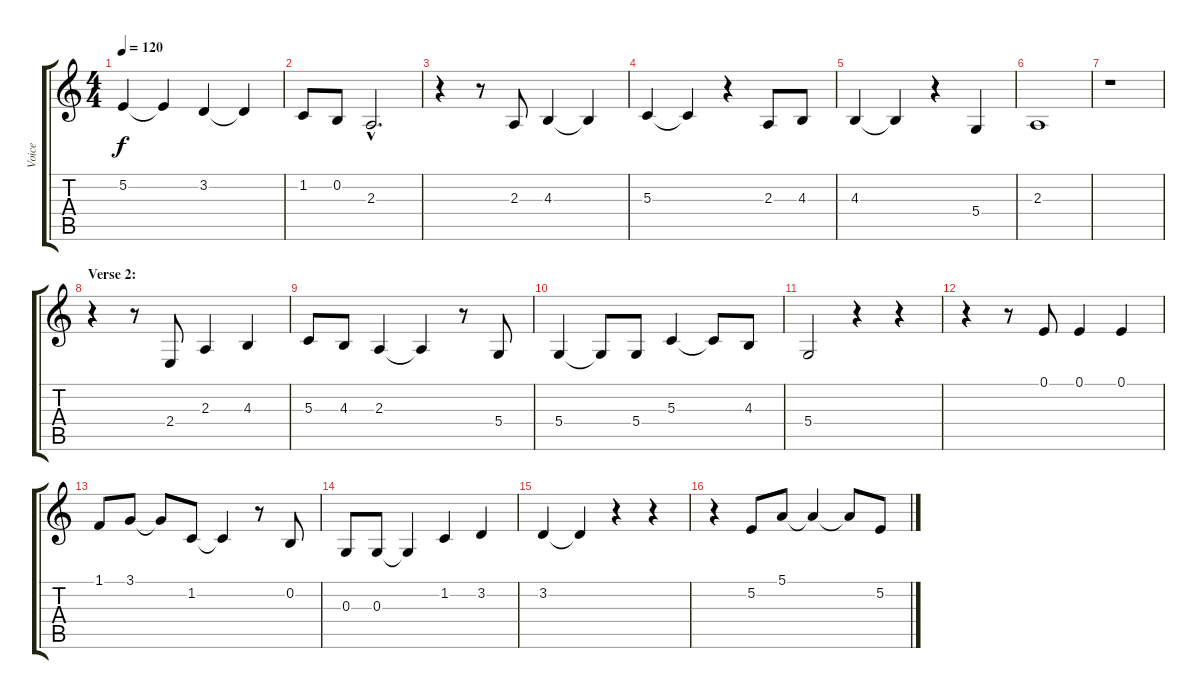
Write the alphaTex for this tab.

\track ("Voice" "Voice") {instrument cello}
\staff {score tabs}
\tuning (E4 B3 G3 D3 A2 E2) {hide}
\ts (4 4)
\tempo 120
\clef g2
\ks c
5.2.4{dy f} 5.2{t}.4 3.2.4 3.2{t}.4 |
1.2.8 0.2.8 2.3{hac}.2{d} |
r.4 r.8 2.3.8 4.3.4 4.3{t}.4 |
5.3.4 5.3{t}.4 r.4 2.3.8 4.3.8 |
4.3.4 4.3{t}.4 r.4 5.4.4 |
2.3.1 |
r.1 |
\section ("" "Verse 2:")
r.4 r.8 2.4.8 2.3.4 4.3.4 |
5.3.8 4.3.8 2.3.4 2.3{t}.4 r.8 5.4.8 |
5.4.4 5.4{t}.8 5.4.8 5.3.4 5.3{t}.8 4.3.8 |
5.4.2 r.4 r.4 |
r.4 r.8 0.1.8 0.1.4 0.1.4 |
1.1.8 3.1.8 3.1{t}.8 1.2.8 1.2{t}.4 r.8 0.2.8 |
0.3.8 0.3.8 0.3{t}.4 1.2.4 3.2.4 |
3.2.4 3.2{t}.4 r.4 r.4 |
r.4 5.2.8 5.1.8 5.1{t}.4 5.1{t}.8 5.2.8
